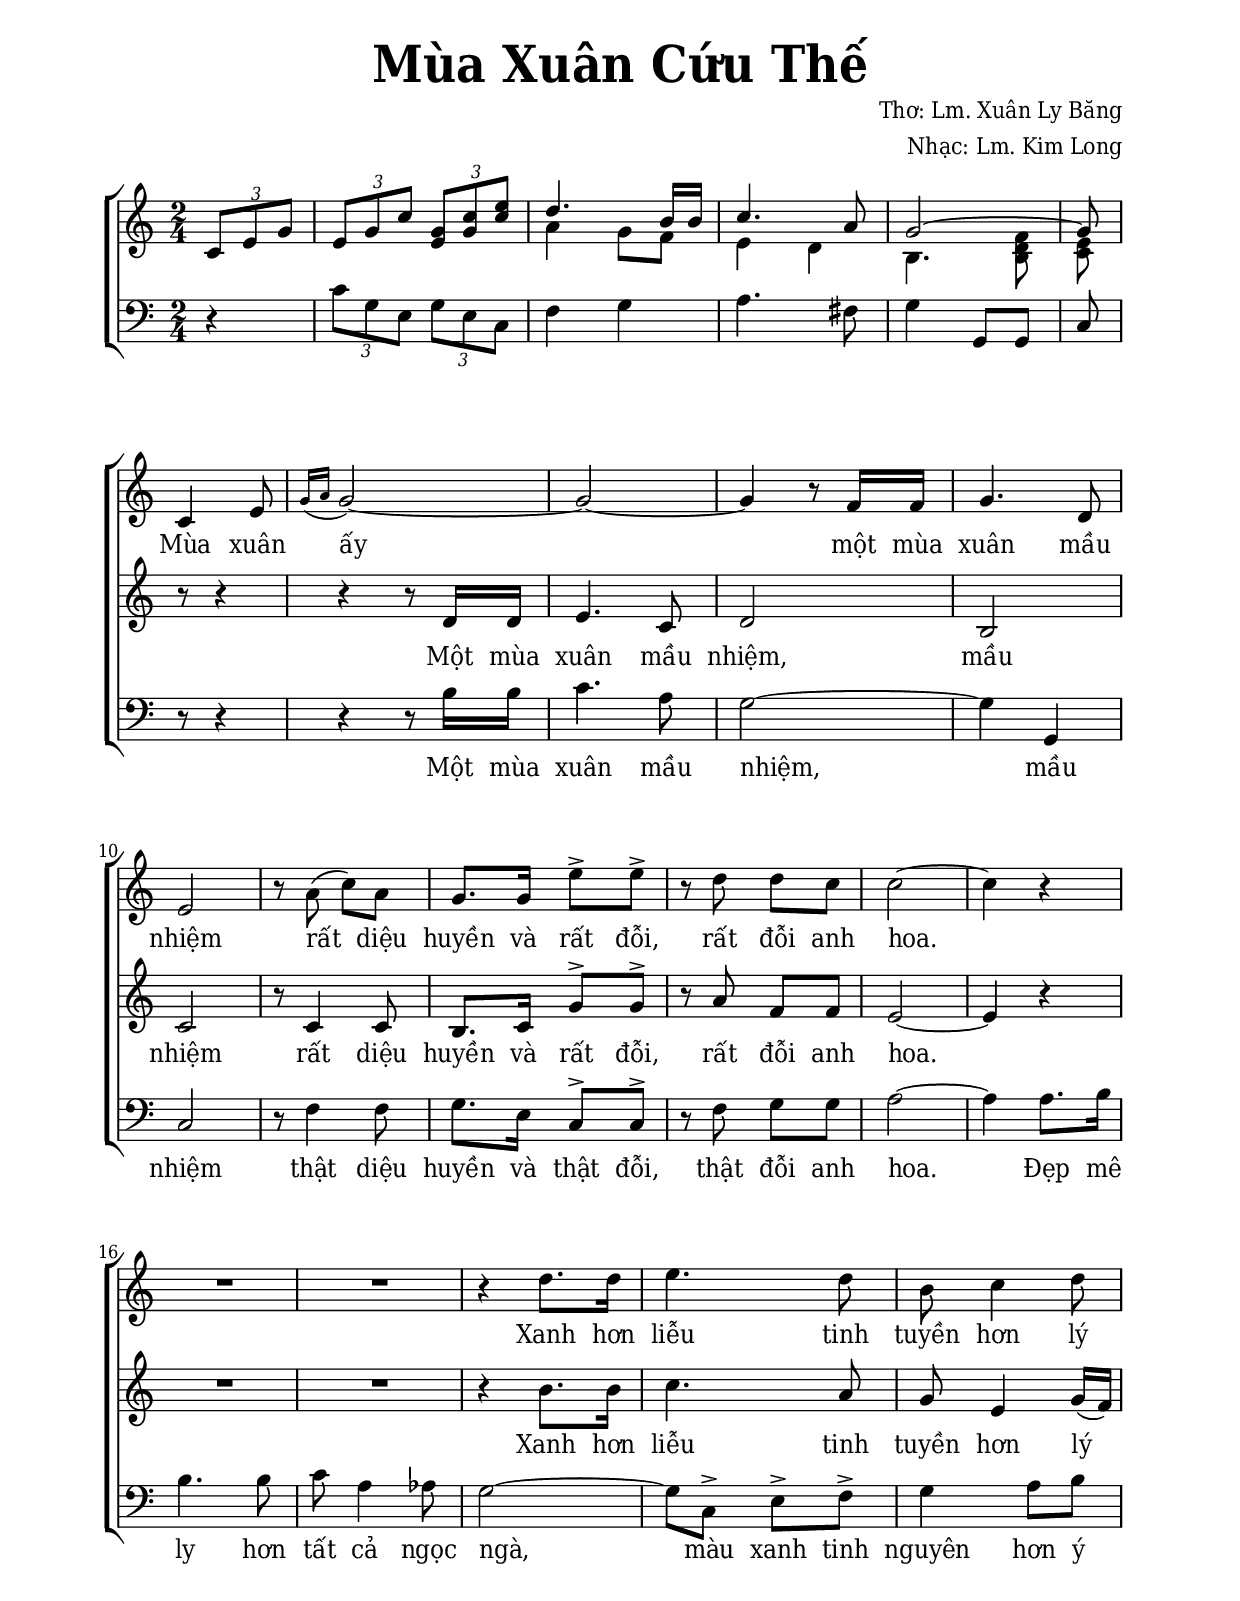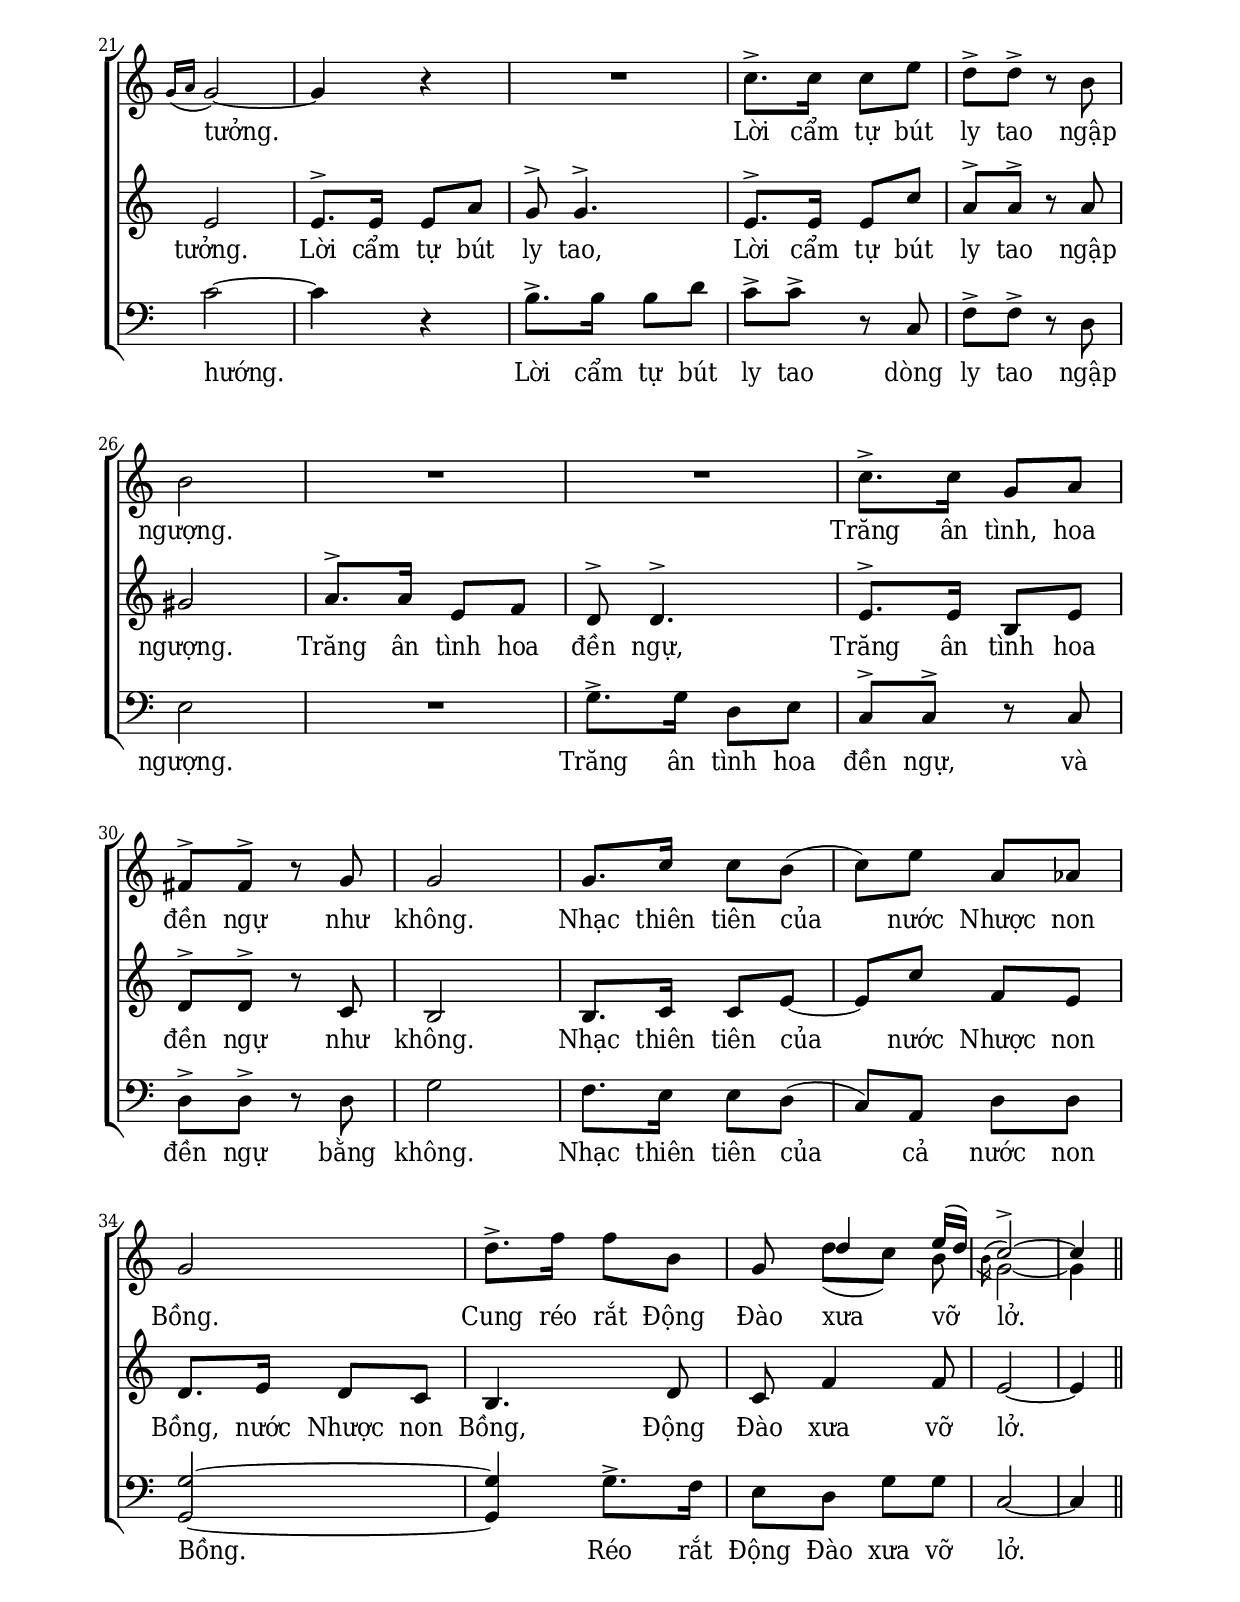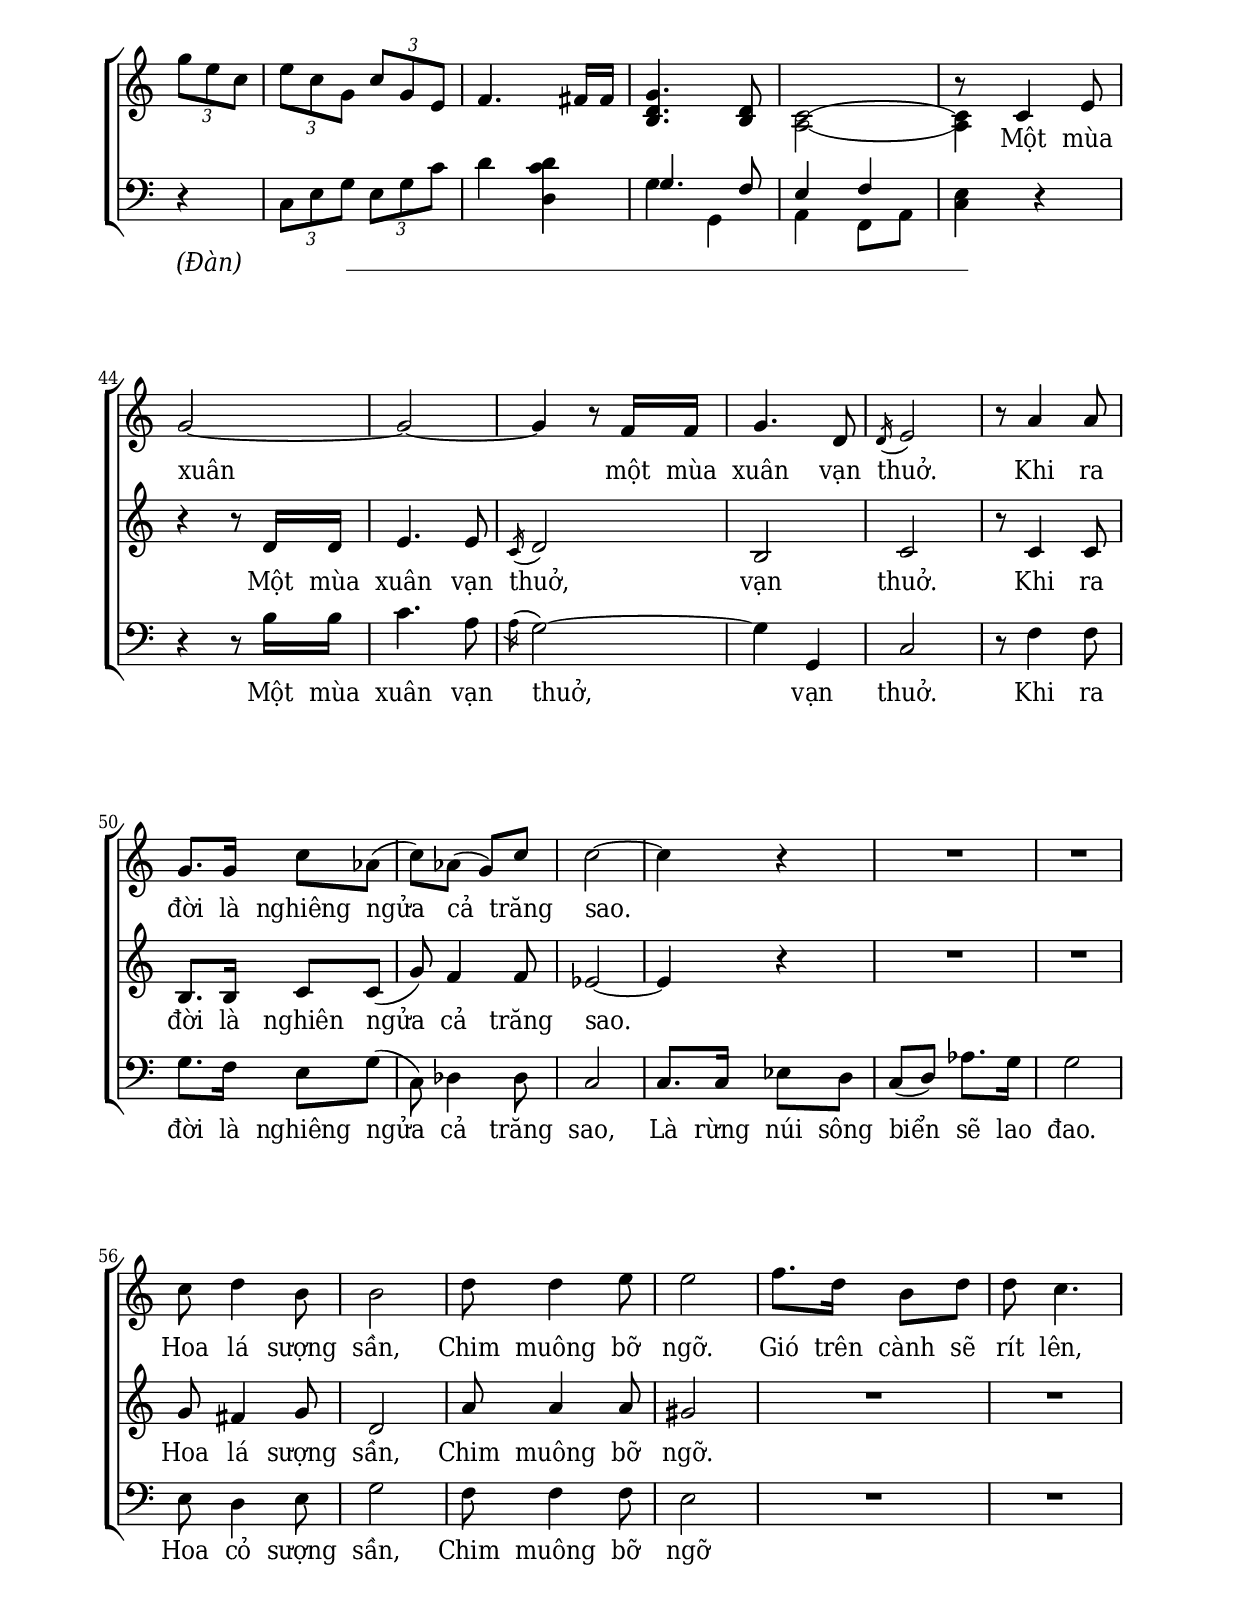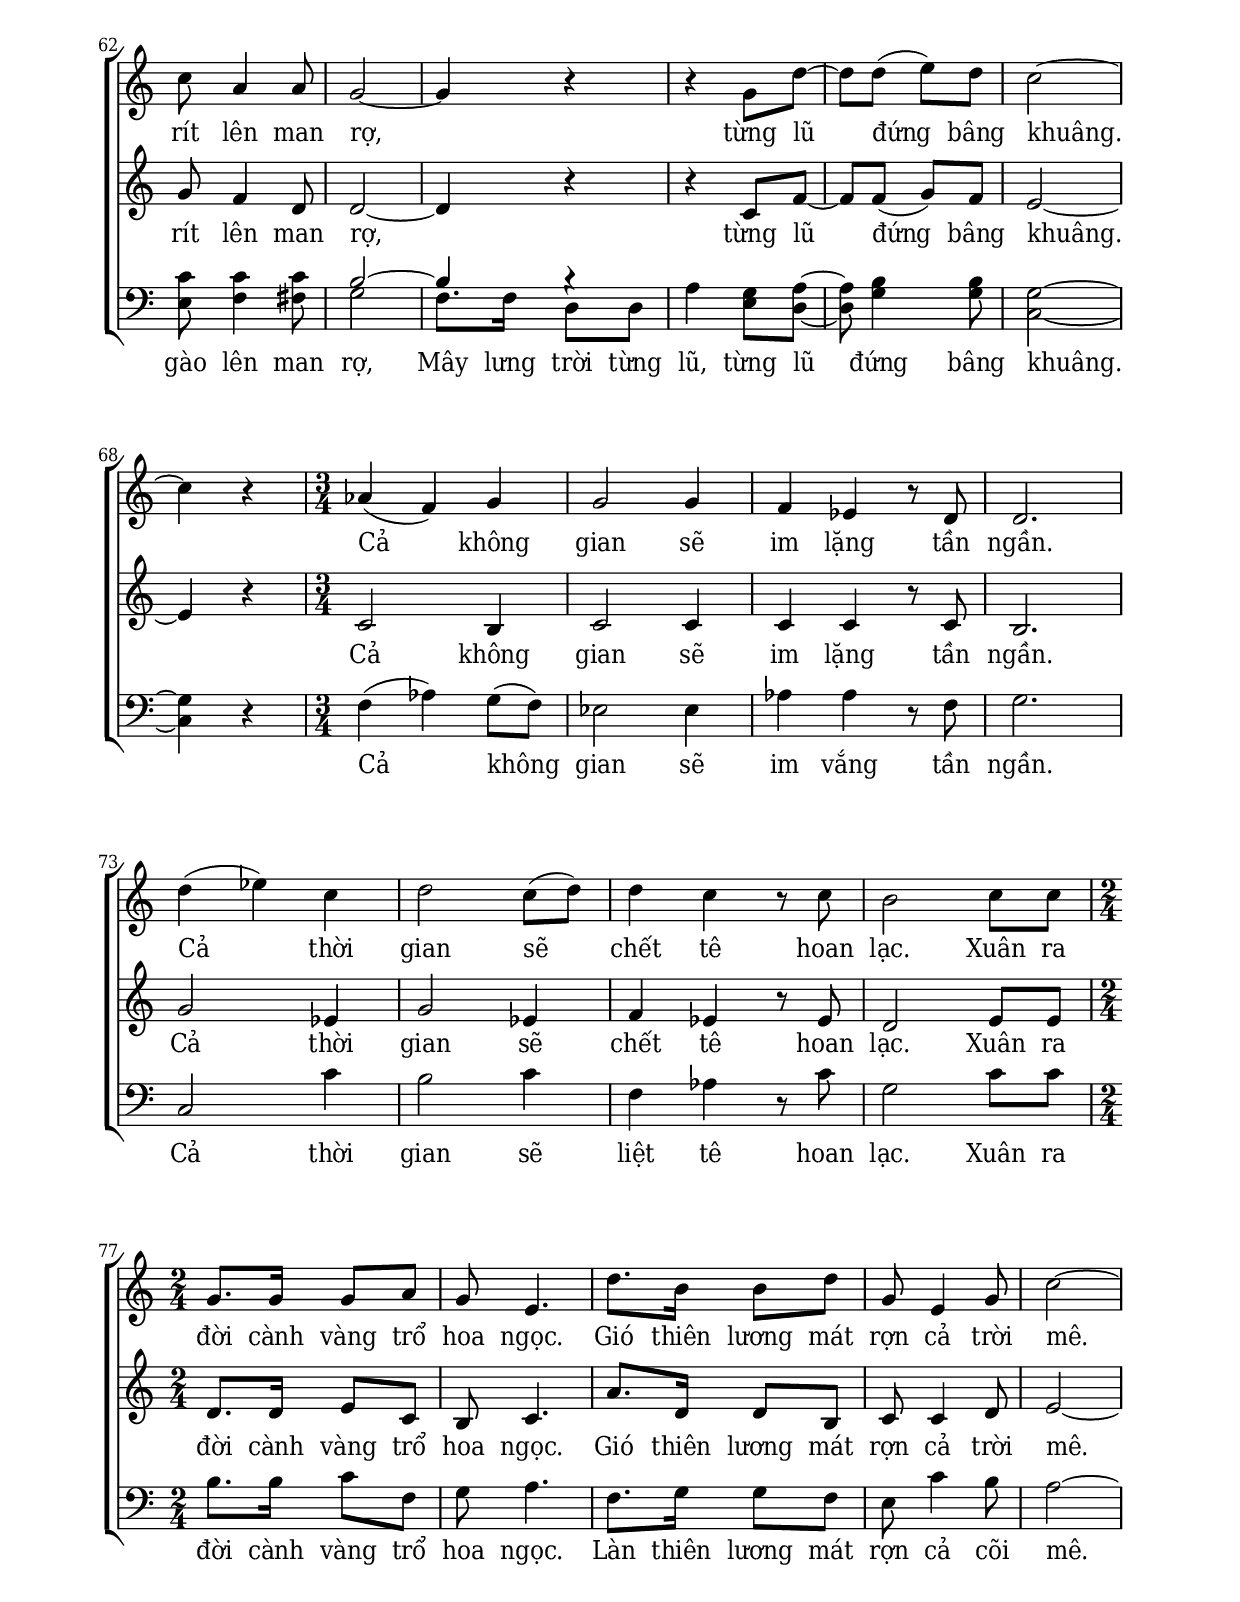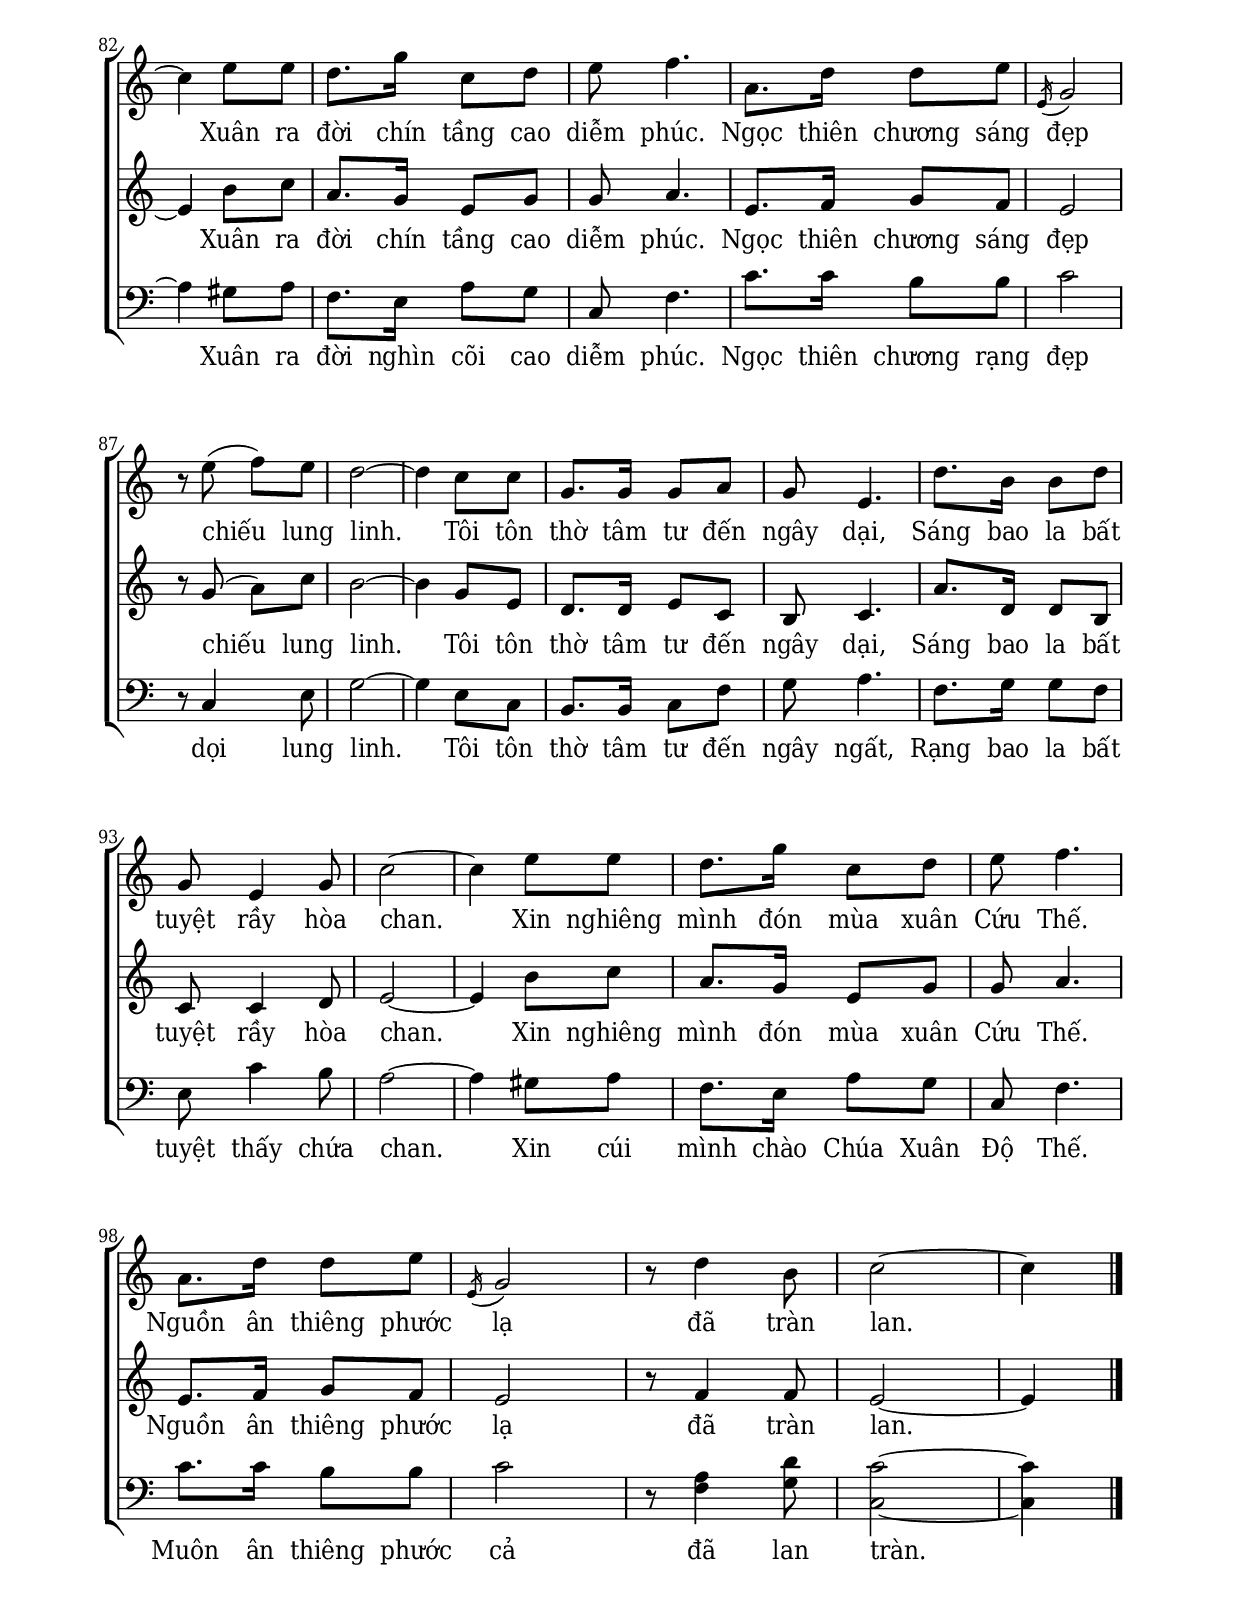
% Cài đặt chung\
\version "2.22.1"
\include "english.ly"

\header {
  title = \markup { \fontsize #3 "Mùa Xuân Cứu Thế" }
  composer = "Thơ: Lm. Xuân Ly Băng"
  arranger = "Nhạc: Lm. Kim Long"
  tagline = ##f
}

% Nhạc phiên khúc
nhacPhienKhucSop = \relative c' {
  \partial 4 \tuplet 3/2 { c8 e g } |
  \tuplet 3/2 { e g c } \tuplet 3/2 { <g e>8 <c g> <e c> } |
  <<
    {
      \voiceOne
      d4. b16 b |
      c4. a8 |
      g2 ~ |
      g8
    }
    \new Voice = "splitpart" {
	    \voiceTwo
      a4 g8 f |
      e4 d |
      b4. <f' d b>8 |
      <e c>
    }
  >>
  \oneVoice
  \bar "|" \break
  c4 e8 |
  \slashedGrace { g16 _(a } g2 ~ ) |
  g2 ~ |
  g4 r8 f16 f |
  g4. d8 |
  e2 |
  r8 \once \stemDown a (c) a |
  g8. g16 e'8 ^> e ^> |
  r d d c |
  c2 ~ |
  c4 r |
  R2*2
  r4 d8. d16 |
  e4. d8 |
  b c4 d8 |
  \slashedGrace { g,16 (a } g2) ~ |
  g4 r |
  R2
  c8. ^> c16 c8 e |
  d ^> d ^> r b |
  b2 |
  R2*2
  c8. ^> c16 g8 a |
  fs ^> fs ^> r g |
  g2 |
  g8. c16 c8 b ( |
  c) e a, af |
  g2 |
  d'8. ^> f16 f8 b, |
  g
  <<
    {
      \voiceOne
      \once \override NoteColumn.force-hshift = #1
      d'4 e16 (d) |
      \slashedGrace { \once \stemDown b16 ( } c2 ^> ) ~ |
      c4
    }
    \new Voice = "splitpart" {
	    \voiceTwo
      d8 ([c]) b |
      g2 ~ |
      g4
    }
  >>
  \oneVoice
  \bar "||" \break
  
  \tuplet 3/2 { g'8 e c } |
  \tuplet 3/2 { e c g } \tuplet 3/2 { c g e } |
  f4. fs16 fs |
  <g d b>4. <d b>8 |
  
  <<
    \new Voice = "splitpart" {
	    \voiceTwo
	    <c\=1^( a\=2_(>2 |
      <c\=1) a\=2)>4 \skip 4
    }
    {
      \voiceOne
      \skip 2
      b'8\rest
      \once \override NoteColumn.X-offset = 2.5 <>
      c,4 e8
    }
  >>
  \bar "|" \break
  \oneVoice
  g2 ~ |
  g ~ |
  g4 r8 f16 f |
  g4. d8 |
  \slashedGrace { d16 ( } e2) |
  r8 a4 a8 |
  g8. g16 c8 af ( |
  c) af (g) c |
  c2 ~ |
  c4 r |
  R2*2
  c8 d4 b8 |
  b2 |
  d8 d4 e8 |
  e2 |
  f8. d16 b8 d |
  d c4. |
  c8 a4 a8 |
  g2 ~ |
  g4 r |
  r g8 d' ~ |
  d d (e) d |
  c2 ~ |
  c4 r |
  
  \time 3/4
  af4 (f) g |
  g2 g4 |
  f4 ef r8 d |
  d2. |
  d'4 (ef) c |
  d2 c8 (d) |
  d4 c r8 c |
  b2 c8 c |
  
  \time 2/4
  g8. g16 g8 a |
  g e4. |
  d'8. b16 b8 d |
  g, e4 g8 |
  c2 ~ |
  c4 e8 e |
  d8. g16 c,8 d |
  e f4. |
  a,8. d16 d8 e |
  \slashedGrace { e,16 ( } g2) |
  r8 e' (f) e |
  d2 ~ |
  d4 c8 c |
  g8. g16 g8 a |
  g e4. |
  d'8. b16 b8 d |
  g, e4 g8 |
  c2 ~ |
  c4 e8 e |
  d8. g16 c,8 d |
  e f4. |
  a,8. d16 d8 e |
  \slashedGrace { e,16 ( } g2) |
  r8 d'4 b8 |
  c2 ~ |
  c4 \bar "|."
}

nhacPhienKhucAlto = \relative c' {
  r4
  R2*4
  r8 r r4 |
  r4 r8 d16 d |
  e4. c8 |
  d2 |
  b |
  c |
  r8 c4 c8 |
  b8. c16 g'8 ^> g ^> |
  r a f f |
  e2 ~ |
  e4 r |
  R2*2
  r4 b'8. b16 |
  c4. a8 |
  g e4 g16 (f) |
  e2 |
  e8. ^> e16 e8 a |
  g ^> g4. ^> |
  e8. ^> e16 e8 c' |
  a ^> a ^> r a |
  gs2 |
  a8. ^> a16 e8 f |
  d ^> d4. ^> |
  e8. ^> e16 b8 e |
  d ^> d ^> r c |
  b2 |
  b8. c16 c8 e ~ |
  e c' f, e |
  d8. e16 d8 c |
  b4. d8 |
  c f4 f8 |
  e2 ~ |
  e4
  
  r4
  R2*5
  r4 r8 d16 d |
  e4. e8 |
  \slashedGrace { c16 ( } d2) |
  b2 |
  c |
  r8 c4 c8 |
  b8. b16 c8 c ( |
  g') f4 f8 |
  ef2 ~ |
  ef4 r |
  R2*2
  g8 fs4 g8 |
  d2 |
  a'8 a4 a8 |
  gs2 |
  R2*2
  g8 f4 d8 |
  d2 ~ |
  d4 r |
  r c8 f ~ |
  f f (g) f |
  e2 ~ |
  e4 r
  
  \time 3/4
  c2 b4 |
  c2 c4 |
  c4 c r8 c |
  b2. |
  g'2 ef4 |
  g2 ef4 |
  f ef r8 ef |
  d2 e8 e |
  
  \time 2/4
  d8. d16 e8 c |
  b c4. |
  a'8. d,16 d8 b |
  c c4 d8 |
  e2 ~ |
  e4 b'8 c |
  a8. g16 e8 g |
  g a4. |
  e8. f16 g8 f |
  e2 |
  r8 g (a) c |
  b2 ~ |
  b4 g8 e |
  d8. d16 e8 c |
  b c4. |
  a'8. d,16 d8 b |
  c c4 d8 |
  e2 ~ |
  e4 b'8 c |
  a8. g16 e8 g |
  g8 a4.
  e8. f16 g8 f |
  e2 |
  r8 f4 f8 |
  e2 ~ |
  e4
}

nhacPhienKhucBas = \relative c' {
  r4 |
  \tuplet 3/2 { c8 g e } \tuplet 3/2 { g e c } |
  f4 g |
  a4. fs8 |
  g4 g,8 g |
  c r r4 |
  r r8 b'16 b |
  c4. a8 |
  g2 ~ |
  g4 g, |
  c2 |
  r8 f4 f8 |
  g8. e16 c8 ^> c ^> |
  r f g g |
  a2 ~ |
  a4 a8. b16 |
  b4. b8 |
  c a4 af8 |
  g2 ~ |
  g8 c, ^> e ^> f ^> |
  g4 a8 b |
  c2 ~ |
  c4 r |
  b8. ^> b16 b8 d |
  c ^> c ^> r c, |
  f ^> f ^> r d |
  e2 |
  R2
  g8. ^> g16 d8 e |
  c ^> c ^> r c |
  d ^> d ^> r d |
  g2 |
  f8. e16 e8 d ( |
  c) a d d |
  <g g,>2 ~ |
  <g g,>4 g8. ^> f16 |
  e8 d g g |
  c,2 ~ |
  c4
  r |
  \tuplet 3/2 { c8 e g } \tuplet 3/2 { e8 g c } |
  d4 <d c d,> |
  <<
    {
      \voiceOne
      g,4. f8 |
      e4 f
    }
    \new Voice = "splitpart" {
	    \voiceTwo
      g g, |
      a f8 a
    }
  >>
  \oneVoice
  <e' c>4 r |
  r4 r8 b'16 b |
  c4. a8 |
  \slashedGrace { \once \stemDown a16 ^( } g2) ~ |
  g4 g, |
  c2 |
  r8 f4 f8 |
  g8. f16 e8 g ( |
  \once \stemDown c,) df4 df8 |
  c2 |
  c8. c16 ef8 d |
  c (d) af'8. g16 |
  g2 |
  e8 d4 e8 |
  g2 |
  f8 f4 f8 |
  e2 |
  R2*2
  <c' e,>8 <c f,>4 <c fs,>8 |
  <<
    {
      \voiceOne
      \stemDown g2 |
      f8. f16 d8 d
    }
    \new Voice = "splitpart" {
	    \voiceTwo
      \stemUp b'2 ^~ |
      b4 b\rest
    }
  >>
  \oneVoice
  \stemNeutral
  a4 <g e>8 <a d,> ~ |
  <a d,> <b g>4 <b g>8 |
  <g c,>2 ~ |
  <g c,>4 r
  
  \time 3/4
  f4 (af) g8 (f) |
  ef2 ef4 |
  af af r8 f |
  g2. |
  c,2 c'4 |
  b2 c4 |
  f, af r8 c |
  g2 c8 c |
  
  \time 2/4
  b8. b16 c8 f, |
  g a4. |
  f8. g16 g8 f |
  e c'4 b8 |
  a2 ~ |
  a4 gs8 a |
  f8. e16 a8 g |
  c, f4. |
  c'8. c16 b8 b |
  c2 |
  r8 c,4 e8 |
  g2 ~ |
  g4 e8 c |
  b8. b16 c8 f |
  g a4. |
  f8. g16 g8 f |
  e c'4 b8 |
  a2 ~ |
  a4 gs8 a |
  f8. e16 a8 g |
  c, f4. |
  c'8. c16 b8 b |
  c2 |
  r8 <a f>4 <d g,>8 |
  <c c,>2 ~ |
  <c c,>4
}

% Lời phiên khúc
loiPhienKhucSop = \lyrics {
  \repeat unfold 15 { _ }
  Mùa xuân ấy một mùa xuân mầu nhiệm
  rất diệu huyền và rất đỗi, rất đỗi anh hoa.
  Xanh hơn liễu tinh tuyền hơn lý tưởng.
  Lời cẩm tự bút ly tao ngập ngượng.
  Trăng ân tình, hoa đền ngự như không.
  Nhạc thiên tiên của nước Nhược non Bồng.
  Cung réo rắt Động Đào xưa vỡ lở.
  \repeat unfold 14 { _ }
  Một mùa xuân một mùa xuân vạn thuở.
  Khi ra đời là nghiêng ngửa cả trăng sao.
  Hoa lá sượng sần,
  Chim muông bỡ ngỡ.
  Gió trên cành sẽ rít lên, rít lên man rợ,
  từng lũ đứng bâng khuâng.
  Cả không gian sẽ im lặng tần ngần.
  Cả thời gian sẽ chết tê hoan lạc.
  Xuân ra đời cành vàng trổ hoa ngọc.
  Gió thiên lương mát rợn cả trời mê.
  Xuân ra đời chín tầng cao diễm phúc.
  Ngọc thiên chương sáng đẹp chiếu lung linh.
  Tôi tôn thờ tâm tư đến ngây dại,
  Sáng bao la bất tuyệt rầy hòa chan.
  Xin nghiêng mình đón mùa xuân Cứu Thế.
  Nguồn ân thiêng phước lạ đã tràn lan.
}

loiPhienKhucAlto = \lyrics {
  Một mùa xuân mầu nhiệm, mầu nhiệm
  rất diệu huyền và rất đỗi, rất đỗi anh hoa.
  Xanh hơn liễu tinh tuyền hơn lý tưởng.
  Lời cẩm tự bút ly tao,
  Lời cẩm tự bút ly tao ngập ngượng.
  Trăng ân tình hoa đền ngự,
  Trăng ân tình hoa đền ngự như không.
  Nhạc thiên tiên của nước Nhược non Bồng,
  nước Nhược non Bồng,
  Động Đào xưa vỡ lở.
  Một mùa xuân vạn thuở, vạn thuở.
  Khi ra đời là nghiên ngửa cả trăng sao.
  Hoa lá sượng sần,
  Chim muông bỡ ngỡ.
  rít lên man rợ,
  từng lũ đứng bâng khuâng.
  Cả không gian sẽ im lặng tần ngần.
  Cả thời gian sẽ chết tê hoan lạc.
  Xuân ra đời cành vàng trổ hoa ngọc.
  Gió thiên lương mát rợn cả trời mê.
  Xuân ra đời chín tầng cao diễm phúc.
  Ngọc thiên chương sáng đẹp chiếu lung linh.
  Tôi tôn thờ tâm tư đến ngây dại,
  Sáng bao la bất tuyệt rầy hòa chan.
  Xin nghiêng mình đón mùa xuân Cứu Thế.
  Nguồn ân thiêng phước lạ đã tràn lan.
}

loiPhienKhucBas = \lyrics {
  \repeat unfold 14 { _ }
  Một mùa xuân mầu nhiệm, mầu nhiệm
  thật diệu huyền và thật đỗi, thật đỗi anh hoa.
  Đẹp mê ly hơn tất cả ngọc ngà,
  màu xanh tinh nguyên hơn ý hướng.
  Lời cẩm tự bút ly tao
  dòng ly tao ngập ngượng.
  Trăng ân tình hoa đền ngự, và đền ngự bằng không.
  Nhạc thiên tiên của cả nước non Bồng.
  Réo rắt Động Đào xưa vỡ lở.
  \override Lyrics.LyricText.font-shape = #'italic
  \tweak extra-offset #'(-10 . 0)
  (Đàn) __ \repeat unfold 12 { _ }
  \revert Lyrics.LyricText.font-shape
  Một mùa xuân vạn thuở, vạn thuở.
  Khi ra đời là nghiêng ngửa cả trăng sao,
  Là rừng núi sông biển sẽ lao đao.
  Hoa cỏ sượng sần,
  Chim muông bỡ ngỡ
  gào lên man rợ,
  Mây lưng trời từng lũ, từng lũ đứng bâng khuâng.
  Cả không gian sẽ im vắng tần ngần.
  Cả thời gian sẽ liệt tê hoan lạc.
  Xuân ra đời cành vàng trổ hoa ngọc.
  Làn thiên lương mát rợn cả cõi mê.
  Xuân ra đời nghìn cõi cao diễm phúc.
  Ngọc thiên chương rạng đẹp dọi lung linh.
  Tôi tôn thờ tâm tư đến ngây ngất,
  Rạng bao la bất tuyệt thấy chứa chan.
  Xin cúi mình chào Chúa Xuân Độ Thế.
  Muôn ân thiêng phước cả đã lan tràn.
}


% Dàn trang
\paper {
  #(set-paper-size "a4")
  top-margin = 15\mm
  bottom-margin = 20\mm
  left-margin = 20\mm
  right-margin = 20\mm
  indent = #0
  #(define fonts
	 (make-pango-font-tree "Deja Vu Serif Condensed"
	 		       "Deja Vu Serif Condensed"
			       "Deja Vu Serif Condensed"
			       (/ 20 20)))
  print-page-number = ##f
  %page-count = 6
}

TongNhip = {
  \key c \major \time 2/4
  \set Timing.beamExceptions = #'()
  \set Timing.baseMoment = #(ly:make-moment 1/4)
}

% Đổi kích thước nốt cho bè phụ
notBePhu =
#(define-music-function (font-size music) (number? ly:music?)
   (for-some-music
     (lambda (m)
       (if (music-is-of-type? m 'rhythmic-event)
           (begin
             (set! (ly:music-property m 'tweaks)
                   (cons `(font-size . ,font-size)
                         (ly:music-property m 'tweaks)))
             #t)
           #f))
     music)
   music)

\score {
  \new ChoirStaff <<
    \new Staff <<
      \new Voice = "beSop" {
         \clef treble \TongNhip \nhacPhienKhucSop
      }
      \new Lyrics \lyricsto beSop \loiPhienKhucSop
    >>
    \new Staff <<
      \new Voice = "beAlto" {
        \clef treble \TongNhip \nhacPhienKhucAlto
      }
      \new Lyrics \lyricsto beAlto \loiPhienKhucAlto
    >>
    \new Staff <<
      \new Voice = "beBas" {
        \clef bass \TongNhip \nhacPhienKhucBas
      }
      \new Lyrics \lyricsto beBas \loiPhienKhucBas
    >>
  >>
  \layout {
    \override Lyrics.LyricSpace.minimum-distance = #1.5
    %\override Score.BarNumber.break-visibility = ##(#f #f #f)
    \override LyricHyphen.minimum-distance = #1.5
    \context {
      \Staff \RemoveEmptyStaves
      \override VerticalAxisGroup.remove-first = ##t
    }
  }
}
